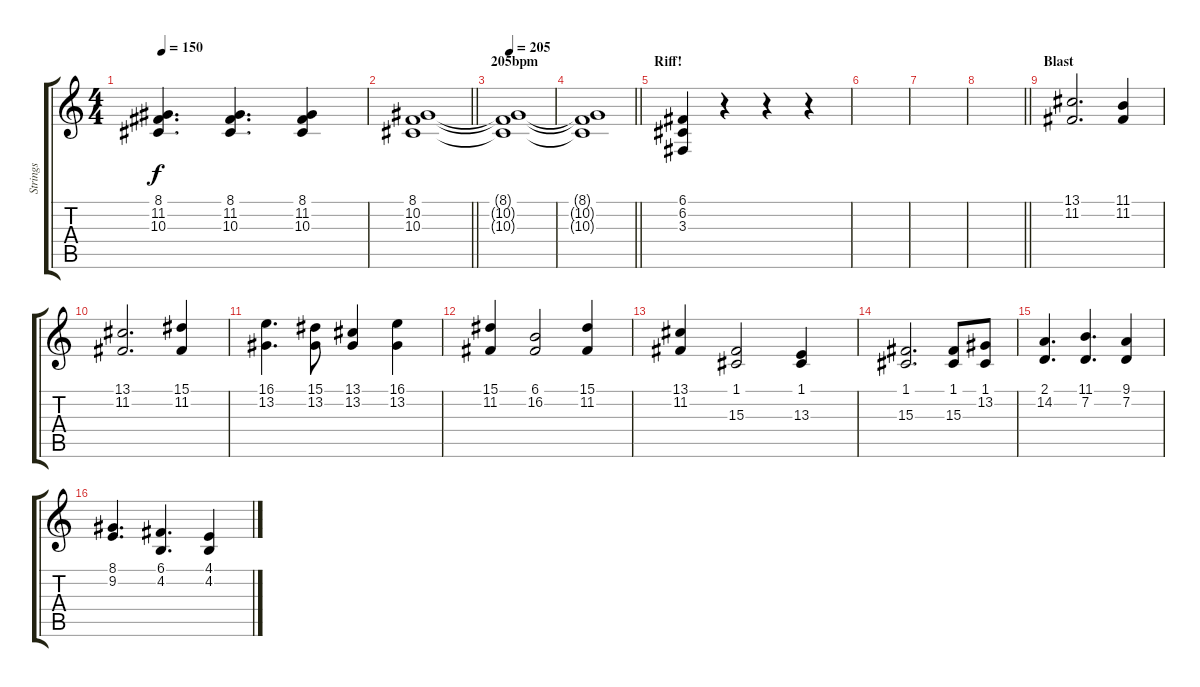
\track ("Strings" "Strings") {instrument stringensemble1}
\staff {score tabs}
\tuning (C4 G3 Eb3 Bb2 F2 C2) {hide}
\ts (4 4)
\tempo 150
\clef g2
\ks c
(8.1 11.2 10.3).4{d dy f} (8.1 11.2 10.3).4{d} (8.1 11.2 10.3).4 |
\barLineRight lightlight
(8.1 10.2 10.3).1 |
\section ("" "205bpm")
\tempo 205
(8.1{t} 10.2{t} 10.3{t}).1 |
\barLineRight lightlight
(8.1{t} 10.2{t} 10.3{t}).1 |
\section ("" "Riff!")
(6.1 6.2 3.3).4 r.4 r.4 r.4 |
|
|
\barLineRight lightlight
|
\section ("" "Blast")
(13.1 11.2).2{d} (11.1 11.2).4 |
(13.1 11.2).2{d} (15.1 11.2).4 |
(16.1 13.2).4{d} (15.1 13.2).8 (13.1 13.2).4 (16.1 13.2).4 |
(15.1 11.2).4 (6.1 16.2).2 (15.1 11.2).4 |
(13.1 11.2).4 (1.1 15.3).2 (1.1 13.3).4 |
(1.1 15.3).2{d} (1.1 15.3).8 (1.1 13.2).8 |
(2.1 14.2).4{d} (11.1 7.2).4{d} (9.1 7.2).4 |
(8.1 9.2).4{d} (6.1 4.2).4{d} (4.1 4.2).4
